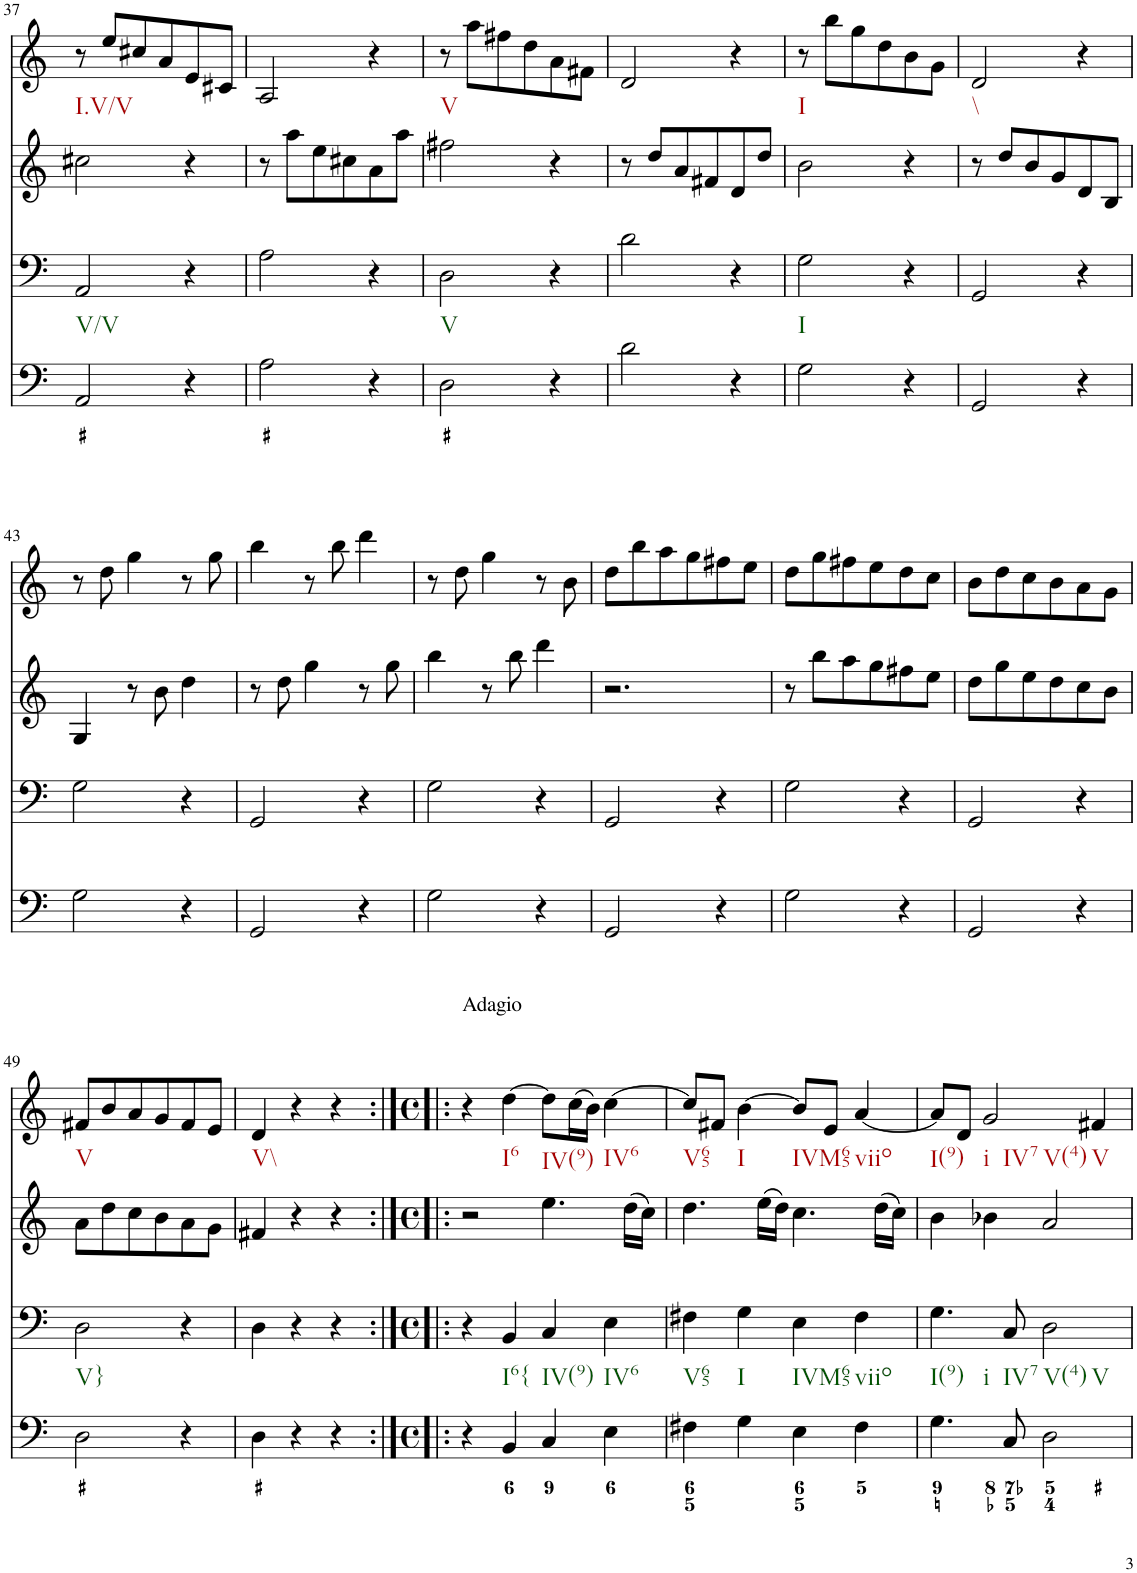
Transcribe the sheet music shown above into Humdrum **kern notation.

**kern	**kern	**kern	**kern
*part4	*part3	*part2	*part1
*staff4	*staff3	*staff2	*staff1
*I"organ	*I"cello	*I"violin	*I"violin
*	*	*I'Vln	*I'Vln
!!LO:PB:g=z
*clefF4	*clefF4	*clefG2	*clefG2
*k[]	*k[]	*k[]	*k[]
*M3/4	*M3/4	*M3/4	*M3/4
=37	=37	=37	=37
!	!	!	!LO:TX:b:t=I.V/V
!	!LO:TX:b:t=V/V	!	!
2AA/	2AA/	2cc#X\	8r
.	.	.	8ee/L
.	.	.	8cc#X/
.	.	.	8a/
4r	4r	4r	8e/
.	.	.	8c#X/J
=38	=38	=38	=38
2A\	2A\	8r	2A/
.	.	8aa\L	.
.	.	8ee\	.
.	.	8cc#X\	.
4r	4r	8a\	4r
.	.	8aa\J	.
=39	=39	=39	=39
!	!	!	!LO:TX:b:t=V
!	!LO:TX:b:t=V	!	!
2D\	2D\	2ff#X\	8r
.	.	.	8aa\L
.	.	.	8ff#X\
.	.	.	8dd\
4r	4r	4r	8a\
.	.	.	8f#X\J
=40	=40	=40	=40
2d\	2d\	8r	2d/
.	.	8dd/L	.
.	.	8a/	.
.	.	8f#X/	.
4r	4r	8d/	4r
.	.	8dd/J	.
=41	=41	=41	=41
!	!	!	!LO:TX:b:t=I
!	!LO:TX:b:t=I	!	!
2G\	2G\	2b\	8r
.	.	.	8bb\L
.	.	.	8gg\
.	.	.	8dd\
4r	4r	4r	8b\
.	.	.	8g\J
=42	=42	=42	=42
!	!	!	!LO:TX:b:t=\\
2GG/	2GG/	8r	2d/
.	.	8dd/L	.
.	.	8b/	.
.	.	8g/	.
4r	4r	8d/	4r
.	.	8B/J	.
!!LO:LB:g=z
=43	=43	=43	=43
2G\	2G\	4G/	8r
.	.	.	8dd\
.	.	8r	4gg\
.	.	8b\	.
4r	4r	4dd\	8r
.	.	.	8gg\
=44	=44	=44	=44
2GG/	2GG/	8r	4bb\
.	.	8dd\	.
.	.	4gg\	8r
.	.	.	8bb\
4r	4r	8r	4ddd\
.	.	8gg\	.
=45	=45	=45	=45
2G\	2G\	4bb\	8r
.	.	.	8dd\
.	.	8r	4gg\
.	.	8bb\	.
4r	4r	4ddd\	8r
.	.	.	8b\
=46	=46	=46	=46
2GG/	2GG/	2.r	8dd\L
.	.	.	8bb\
.	.	.	8aa\
.	.	.	8gg\
4r	4r	.	8ff#X\
.	.	.	8ee\J
=47	=47	=47	=47
2G\	2G\	8r	8dd\L
.	.	8bb\L	8gg\
.	.	8aa\	8ff#X\
.	.	8gg\	8ee\
4r	4r	8ff#X\	8dd\
.	.	8ee\J	8cc\J
=48	=48	=48	=48
2GG/	2GG/	8dd\L	8b\L
.	.	8gg\	8dd\
.	.	8ee\	8cc\
.	.	8dd\	8b\
4r	4r	8cc\	8a\
.	.	8b\J	8g\J
!!LO:LB:g=z
=49	=49	=49	=49
!	!	!	!LO:TX:b:t=V
!	!LO:TX:b:t=V}	!	!
2D\	2D\	8a\L	8f#X/L
.	.	8dd\	8b/
.	.	8cc\	8a/
.	.	8b\	8g/
4r	4r	8a\	8f#/
.	.	8g\J	8e/J
=50	=50	=50	=50
!	!	!	!LO:TX:b:t=V\\
4D\	4D\	4f#X/	4d/
4r	4r	4r	4r
4r	4r	4r	4r
=51:|!|:	=51:|!|:	=51:|!|:	=51:|!|:
*M4/4	*M4/4	*M4/4	*M4/4
*met(c)	*met(c)	*met(c)	*met(c)
!	!	!	!LO:TX:a:t=Adagio
4r	4r	2r	4r
!	!	!	!LO:TX:b:t=I6
!	!LO:TX:b:t=I6{	!	!
4BB/	4BB/	.	[4dd\
!	!	!	!LO:TX:b:t=IV(9)
!	!LO:TX:b:t=IV(9)	!	!
4C/	4C/	4.ee\	8dd\L]
.	.	.	(16cc\L
.	.	.	16b\JJ)
!	!	!	!LO:TX:b:t=IV6
!	!LO:TX:b:t=IV6	!	!
4E\	4E\	.	[4cc\
.	.	(16dd\LL	.
.	.	16cc\JJ)	.
=52	=52	=52	=52
!	!	!	!LO:TX:b:t=V65
!	!LO:TX:b:t=V65	!	!
4F#X\	4F#X\	4.dd\	8cc/L]
.	.	.	8f#X/J
!	!	!	!LO:TX:b:t=I
!	!LO:TX:b:t=I	!	!
4G\	4G\	.	[4b\
.	.	(16ee\LL	.
.	.	16dd\JJ)	.
!	!	!	!LO:TX:b:t=IVM65
!	!LO:TX:b:t=IVM65	!	!
4E\	4E\	4.cc\	8b/L]
.	.	.	8e/J
!	!	!	!LO:TX:b:t=viio
!	!LO:TX:b:t=viio	!	!
4F#\	4F#\	.	[4a/
.	.	(16dd\LL	.
.	.	16cc\JJ)	.
=53	=53	=53	=53
!	!	!	!LO:TX:b:t=I(9)
!	!LO:TX:b:t=I(9)	!	!
!	!LO:TX:b:t=i	!	!
4.G\	4.G\	4b\	8a/L]
.	.	.	8d/J
!	!	!	!LO:TX:b:t=i
!	!	!	!LO:TX:b:t=IV7
!	!	!	!LO:TX:b:t=V(4)
.	.	4b-X\	2g/
!	!LO:TX:b:t=IV7	!	!
8C/	8C/	.	.
!	!LO:TX:b:t=V(4)	!	!
!	!LO:TX:b:t=V	!	!
2D\	2D\	2a/	.
!	!	!	!LO:TX:b:t=V
.	.	.	4f#X/
=	=	=	=
*-	*-	*-	*-
